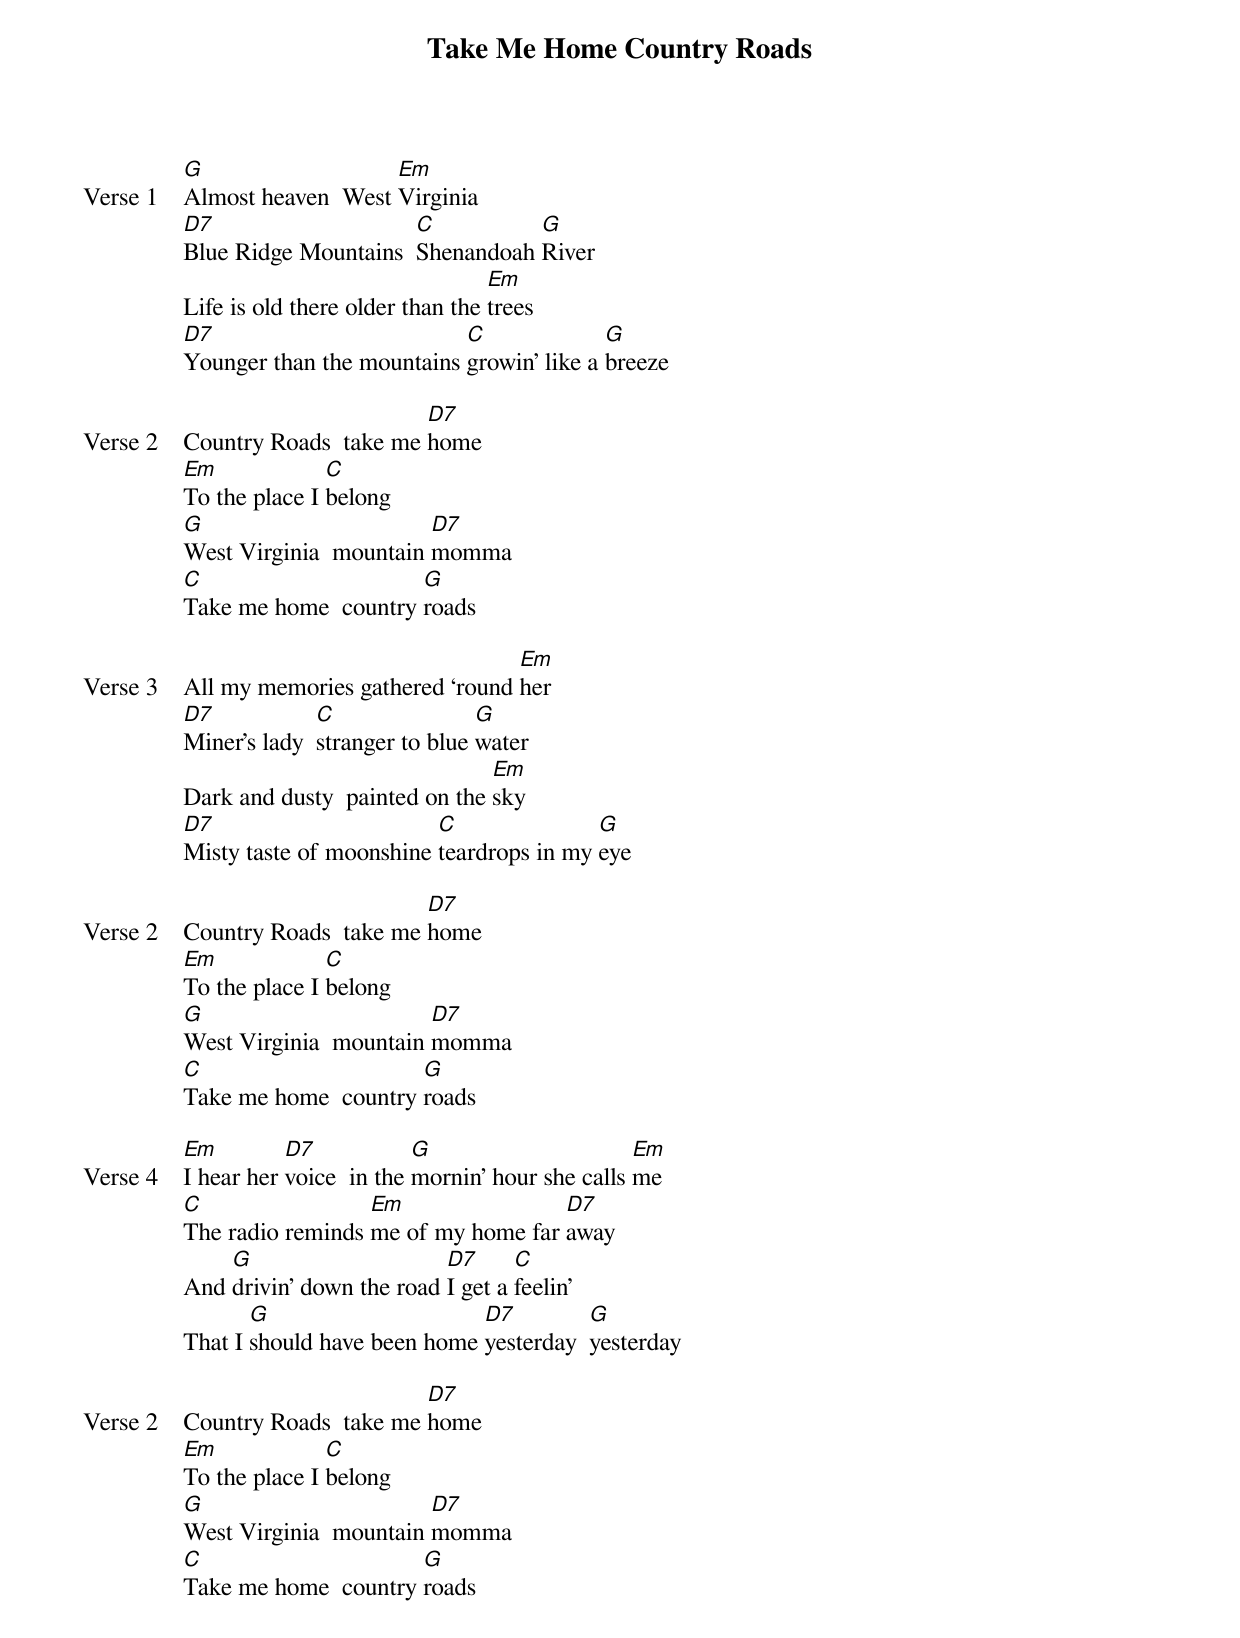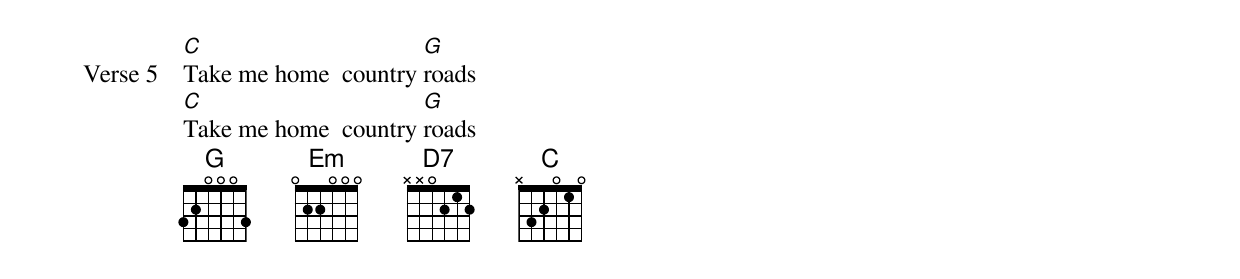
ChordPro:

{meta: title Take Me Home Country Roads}
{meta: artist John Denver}
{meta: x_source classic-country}
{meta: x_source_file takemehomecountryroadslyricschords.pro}
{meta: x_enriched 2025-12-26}

{start_of_verse: Verse 1}
[G]Almost heaven  West [Em]Virginia
[D7]Blue Ridge Mountains  [C]Shenandoah [G]River
Life is old there older than the [Em]trees
[D7]Younger than the mountains [C]growin’ like a [G]breeze
{end_of_verse}

{start_of_verse: Verse 2}
Country Roads  take me [D7]home
[Em]To the place I [C]belong
[G]West Virginia  mountain [D7]momma
[C]Take me home  country [G]roads
{end_of_verse}

{start_of_verse: Verse 3}
All my memories gathered ‘round [Em]her
[D7]Miner’s lady  [C]stranger to blue [G]water
Dark and dusty  painted on the [Em]sky
[D7]Misty taste of moonshine [C]teardrops in my [G]eye
{end_of_verse}

{start_of_verse: Verse 2}
Country Roads  take me [D7]home
[Em]To the place I [C]belong
[G]West Virginia  mountain [D7]momma
[C]Take me home  country [G]roads
{end_of_verse}

{start_of_verse: Verse 4}
[Em]I hear her [D7]voice  in the [G]mornin’ hour she calls [Em]me
[C]The radio reminds [Em]me of my home far [D7]away
And [G]drivin’ down the road [D7]I get a [C]feelin’
That I [G]should have been home [D7]yesterday  [G]yesterday
{end_of_verse}

{start_of_verse: Verse 2}
Country Roads  take me [D7]home
[Em]To the place I [C]belong
[G]West Virginia  mountain [D7]momma
[C]Take me home  country [G]roads
{end_of_verse}

{start_of_verse: Verse 5}
[C]Take me home  country [G]roads
[C]Take me home  country [G]roads
{end_of_verse}
